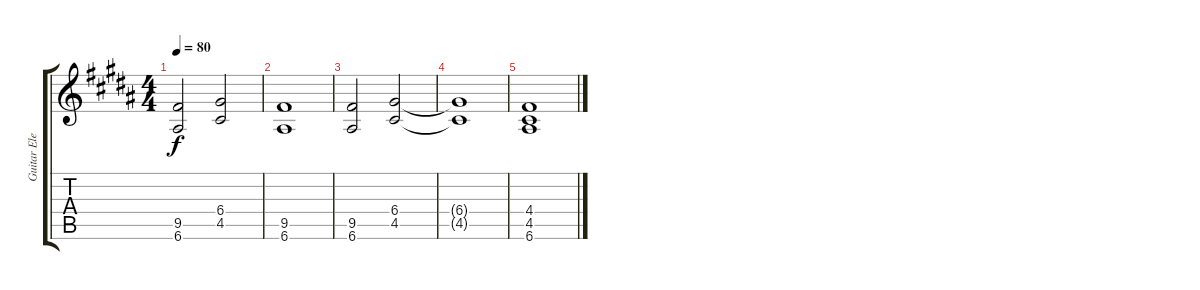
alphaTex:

\track ("Guitar Elec" "Guitar Ele") {instrument electricguitarjazz}
\staff {score tabs}
\tuning (E4 B3 G3 D3 A2 E2) {hide}
\ts (4 4)
\tempo 80
\clef g2
\ks b
(9.5 6.6).2{dy f} (6.4 4.5).2 |
(9.5 6.6).1 |
(9.5 6.6).2 (6.4 4.5).2 |
(6.4{t} 4.5{t}).1 |
(4.4 4.5 6.6).1
